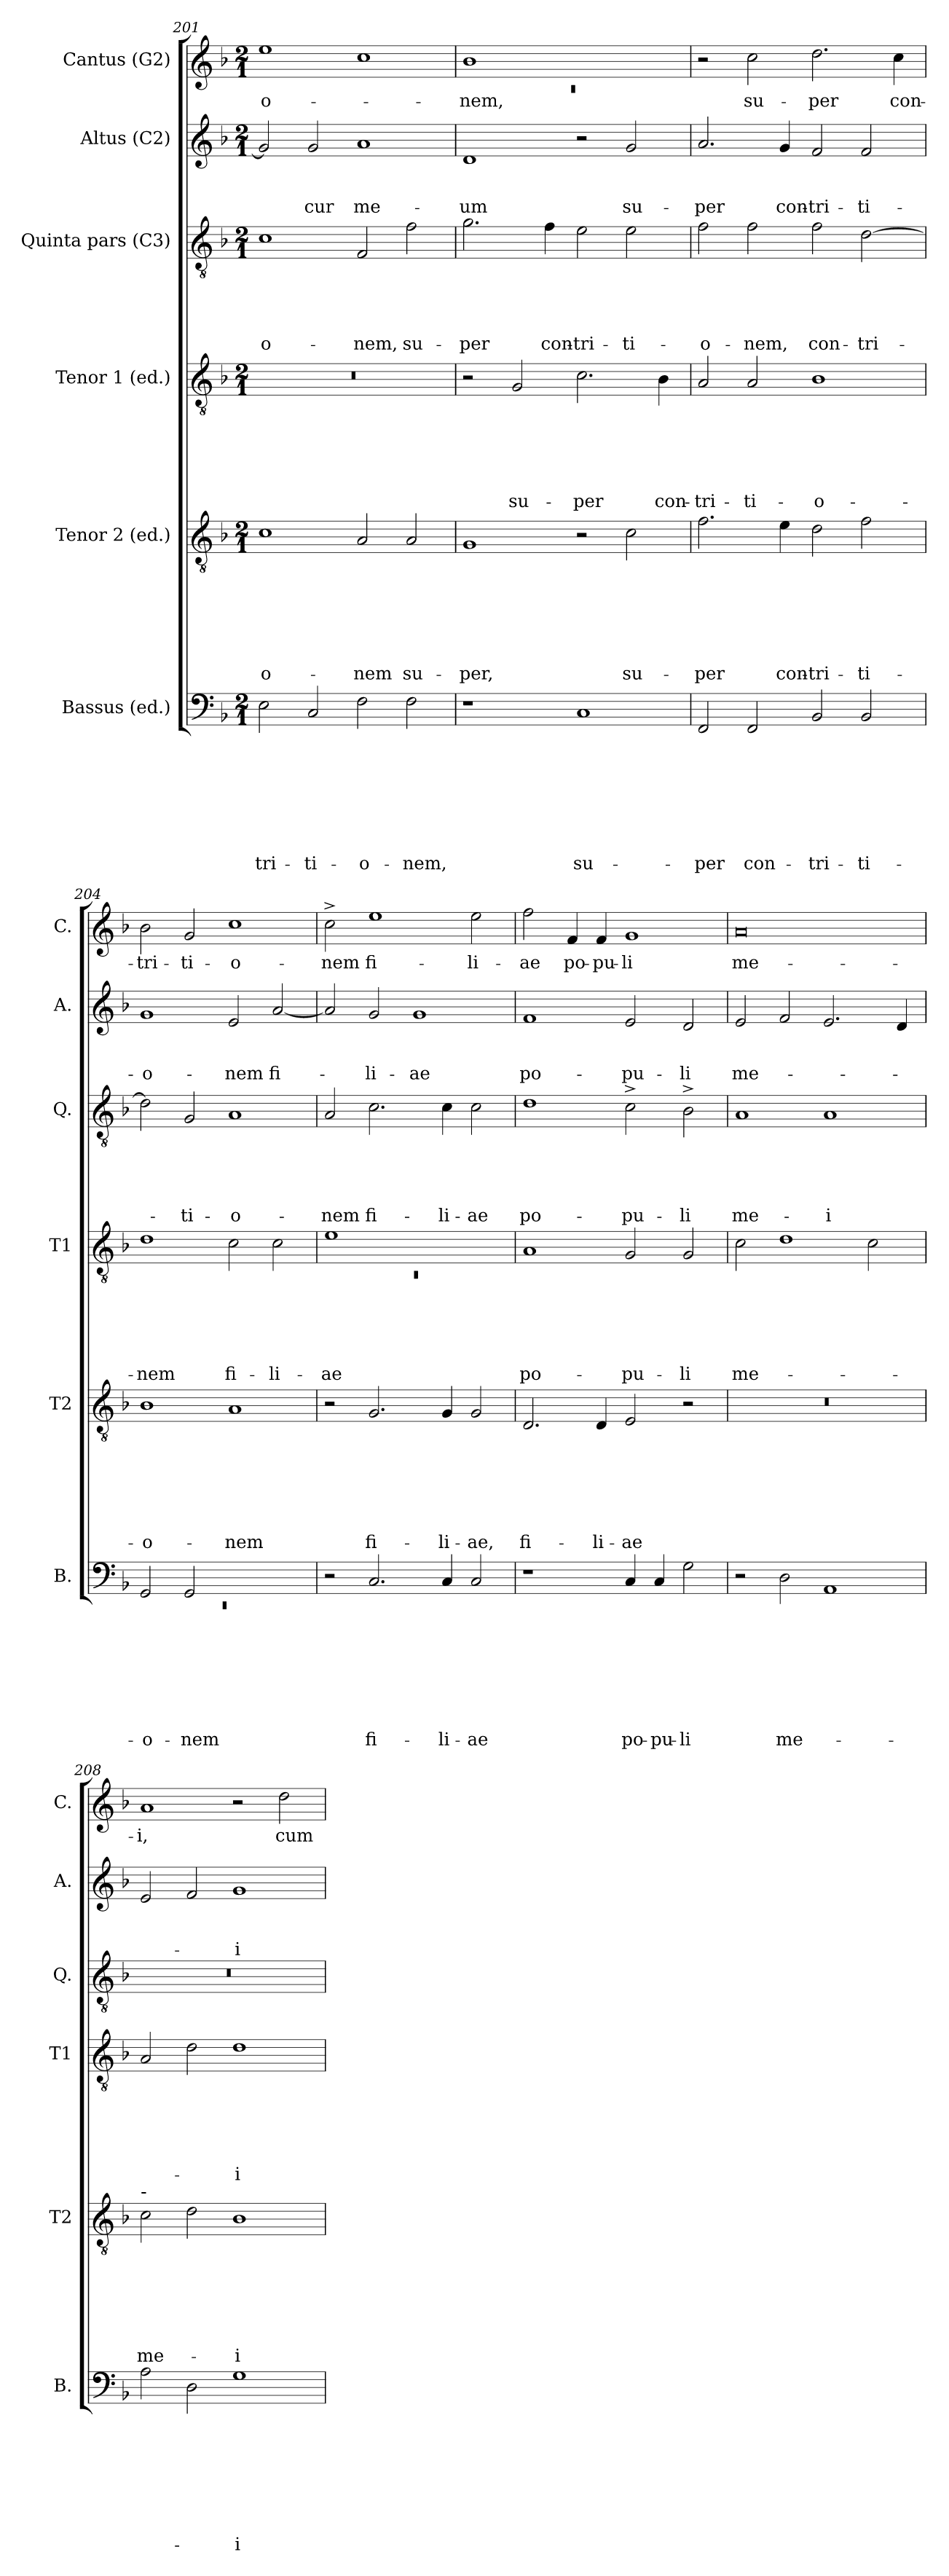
**kern	**text	**text	**text	**text	**text	**text	**text	**text	**kern	**text	**text	**text	**text	**text	**text	**text	**kern	**text	**text	**text	**text	**text	**text	**kern	**text	**text	**text	**text	**text	**kern	**text	**text	**text	**kern	**text
*part6	*part6	*part6	*part6	*part6	*part6	*part6	*part6	*part6	*part5	*part5	*part5	*part5	*part5	*part5	*part5	*part5	*part4	*part4	*part4	*part4	*part4	*part4	*part4	*part3	*part3	*part3	*part3	*part3	*part3	*part2	*part2	*part2	*part2	*part1	*part1
*staff6	*staff6	*staff6	*staff6	*staff6	*staff6	*staff6	*staff6	*staff6	*staff5	*staff5	*staff5	*staff5	*staff5	*staff5	*staff5	*staff5	*staff4	*staff4	*staff4	*staff4	*staff4	*staff4	*staff4	*staff3	*staff3	*staff3	*staff3	*staff3	*staff3	*staff2	*staff2	*staff2	*staff2	*staff1	*staff1
*I"Bassus (ed.)	*	*	*	*	*	*	*	*	*I"Tenor 2 (ed.)	*	*	*	*	*	*	*	*I"Tenor 1 (ed.)	*	*	*	*	*	*	*I"Quinta pars (C3)	*	*	*	*	*	*I"Altus (C2)	*	*	*	*I"Cantus (G2)	*
*I'B.	*	*	*	*	*	*	*	*	*I'T2	*	*	*	*	*	*	*	*I'T1	*	*	*	*	*	*	*I'Q.	*	*	*	*	*	*I'A.	*	*	*	*I'C.	*
*clefF4	*	*	*	*	*	*	*	*	*clefGv2	*	*	*	*	*	*	*	*clefGv2	*	*	*	*	*	*	*clefGv2	*	*	*	*	*	*clefG2	*	*	*	*clefG2	*
*k[b-]	*	*	*	*	*	*	*	*	*k[b-]	*	*	*	*	*	*	*	*k[b-]	*	*	*	*	*	*	*k[b-]	*	*	*	*	*	*k[b-]	*	*	*	*k[b-]	*
*F:	*	*	*	*	*	*	*	*	*F:	*	*	*	*	*	*	*	*F:	*	*	*	*	*	*	*F:	*	*	*	*	*	*F:	*	*	*	*F:	*
*M2/1	*	*	*	*	*	*	*	*	*M2/1	*	*	*	*	*	*	*	*M2/1	*	*	*	*	*	*	*M2/1	*	*	*	*	*	*M2/1	*	*	*	*M2/1	*
=201	=201	=201	=201	=201	=201	=201	=201	=201	=201	=201	=201	=201	=201	=201	=201	=201	=201	=201	=201	=201	=201	=201	=201	=201	=201	=201	=201	=201	=201	=201	=201	=201	=201	=201	=201
!	!	!	!	!	!	!	!	!LO:LY:b	!	!	!	!	!	!	!	!LO:LY:b:rj	!	!	!	!	!	!	!	!	!	!	!	!	!LO:LY:b:rj	!	!	!	!	!	!LO:LY:b:rj
2E\	.	.	.	.	.	.	.	-tri-	1c	.	.	.	.	.	.	-o-	0r	.	.	.	.	.	.	1c	.	.	.	.	-o-	2g/]	.	.	.	1ee	-o-
!	!	!	!	!	!	!	!	!LO:LY:b	!	!	!	!	!	!	!	!	!	!	!	!	!	!	!	!	!	!	!	!	!	!	!	!	!LO:LY:b	!	!
2C/	.	.	.	.	.	.	.	-ti-	.	.	.	.	.	.	.	.	.	.	.	.	.	.	.	.	.	.	.	.	.	2g/	.	.	-cur	.	.
!	!	!	!	!	!	!	!	!LO:LY:b	!	!	!	!	!	!	!	!LO:LY:b	!	!	!	!	!	!	!	!	!	!	!	!	!LO:LY:b	!	!	!	!LO:LY:b	!	!
2F\	.	.	.	.	.	.	.	-o-	2A/	.	.	.	.	.	.	-nem	.	.	.	.	.	.	.	2F/	.	.	.	.	-nem,	1a	.	.	me-	1cc	.
!	!	!	!	!	!	!	!	!LO:LY:b	!	!	!	!	!	!	!	!LO:LY:b	!	!	!	!	!	!	!	!	!	!	!	!	!LO:LY:b	!	!	!	!	!	!
2F\	.	.	.	.	.	.	.	-nem,	2A/	.	.	.	.	.	.	su-	.	.	.	.	.	.	.	2f\	.	.	.	.	su-	.	.	.	.	.	.
=202	=202	=202	=202	=202	=202	=202	=202	=202	=202	=202	=202	=202	=202	=202	=202	=202	=202	=202	=202	=202	=202	=202	=202	=202	=202	=202	=202	=202	=202	=202	=202	=202	=202	=202	=202
*	*	*	*	*	*	*	*	*	*	*	*	*	*	*	*	*	*	*	*	*	*	*	*	*	*	*	*	*	*	*	*	*	*	*^	*
!	!	!	!	!	!	!	!	!	!	!	!	!	!	!	!	!LO:LY:b	!	!	!	!	!	!	!	!	!	!	!	!	!LO:LY:b	!	!	!	!LO:LY:b	!	!LO:N:vis=1	!LO:LY:b
1r	.	.	.	.	.	.	.	.	1G	.	.	.	.	.	.	-per,	2r	.	.	.	.	.	.	2.g\	.	.	.	.	-per	1d	.	.	-um	1b-	0rc	-nem,
!	!	!	!	!	!	!	!	!	!	!	!	!	!	!	!	!	!	!	!	!	!	!	!LO:LY:b	!	!	!	!	!	!	!	!	!	!	!	!	!
.	.	.	.	.	.	.	.	.	.	.	.	.	.	.	.	.	2G/	.	.	.	.	.	su-	.	.	.	.	.	.	.	.	.	.	.	.	.
!	!	!	!	!	!	!	!	!	!	!	!	!	!	!	!	!	!	!	!	!	!	!	!	!	!	!	!	!	!LO:LY:b	!	!	!	!	!	!	!
.	.	.	.	.	.	.	.	.	.	.	.	.	.	.	.	.	.	.	.	.	.	.	.	4f\	.	.	.	.	con-	.	.	.	.	.	.	.
!	!	!	!	!	!	!	!	!LO:LY:b	!	!	!	!	!	!	!	!	!	!	!	!	!	!	!LO:LY:b	!	!	!	!	!	!LO:LY:b:rj	!	!	!	!	!	!	!
1C	.	.	.	.	.	.	.	su-	2r	.	.	.	.	.	.	.	2.c\	.	.	.	.	.	-per	2e\	.	.	.	.	-tri-	2r	.	.	.	1ryy	.	.
!	!	!	!	!	!	!	!	!	!	!	!	!	!	!	!	!LO:LY:b	!	!	!	!	!	!	!	!	!	!	!	!	!LO:LY:b	!	!	!	!LO:LY:b	!	!	!
.	.	.	.	.	.	.	.	.	2c\	.	.	.	.	.	.	su-	.	.	.	.	.	.	.	2e\	.	.	.	.	-ti-	2g/	.	.	su-	.	.	.
!	!	!	!	!	!	!	!	!	!	!	!	!	!	!	!	!	!	!	!	!	!	!	!LO:LY:b	!	!	!	!	!	!	!	!	!	!	!	!	!
.	.	.	.	.	.	.	.	.	.	.	.	.	.	.	.	.	4B-\	.	.	.	.	.	con-	.	.	.	.	.	.	.	.	.	.	.	.	.
*	*	*	*	*	*	*	*	*	*	*	*	*	*	*	*	*	*	*	*	*	*	*	*	*	*	*	*	*	*	*	*	*	*	*v	*v	*
!!LO:PB:g=z
=203	=203	=203	=203	=203	=203	=203	=203	=203	=203	=203	=203	=203	=203	=203	=203	=203	=203	=203	=203	=203	=203	=203	=203	=203	=203	=203	=203	=203	=203	=203	=203	=203	=203	=203	=203
!	!	!	!	!	!	!	!	!LO:LY:b	!	!	!	!	!	!	!	!LO:LY:b	!	!	!	!	!	!	!LO:LY:b	!	!	!	!	!	!LO:LY:b	!	!	!	!LO:LY:b	!	!
2FF/	.	.	.	.	.	.	.	-per	2.f\	.	.	.	.	.	.	-per	2A/	.	.	.	.	.	-tri-	2f\	.	.	.	.	-o-	2.a/	.	.	-per	2r	.
!	!	!	!	!	!	!	!	!LO:LY:b	!	!	!	!	!	!	!	!	!	!	!	!	!	!	!LO:LY:b	!	!	!	!	!	!LO:LY:b	!	!	!	!	!	!LO:LY:b
2FF/	.	.	.	.	.	.	.	con-	.	.	.	.	.	.	.	.	2A/	.	.	.	.	.	-ti-	2f\	.	.	.	.	-nem,	.	.	.	.	2cc\	su-
!	!	!	!	!	!	!	!	!	!	!	!	!	!	!	!	!LO:LY:b	!	!	!	!	!	!	!	!	!	!	!	!	!	!	!	!	!LO:LY:b	!	!
.	.	.	.	.	.	.	.	.	4e\	.	.	.	.	.	.	con-	.	.	.	.	.	.	.	.	.	.	.	.	.	4g/	.	.	con-	.	.
!	!	!	!	!	!	!	!	!LO:LY:b	!	!	!	!	!	!	!	!LO:LY:b:rj	!	!	!	!	!	!	!LO:LY:b:rj	!	!	!	!	!	!LO:LY:b	!	!	!	!LO:LY:b:rj	!	!LO:LY:b
2BB-/	.	.	.	.	.	.	.	-tri-	2d\	.	.	.	.	.	.	-tri-	1B-	.	.	.	.	.	-o-	2f\	.	.	.	.	con-	2f/	.	.	-tri-	2.dd\	-per
!	!	!	!	!	!	!	!	!LO:LY:b	!	!	!	!	!	!	!	!LO:LY:b	!	!	!	!	!	!	!	!	!	!	!	!	!LO:LY:b	!	!	!	!LO:LY:b	!	!
2BB-/	.	.	.	.	.	.	.	-ti-	2f\	.	.	.	.	.	.	-ti-	.	.	.	.	.	.	.	[>2d\	.	.	.	.	-tri-	2f/	.	.	-ti-	.	.
!	!	!	!	!	!	!	!	!	!	!	!	!	!	!	!	!	!	!	!	!	!	!	!	!	!	!	!	!	!	!	!	!	!	!	!LO:LY:b
.	.	.	.	.	.	.	.	.	.	.	.	.	.	.	.	.	.	.	.	.	.	.	.	.	.	.	.	.	.	.	.	.	.	4cc\	con-
=204	=204	=204	=204	=204	=204	=204	=204	=204	=204	=204	=204	=204	=204	=204	=204	=204	=204	=204	=204	=204	=204	=204	=204	=204	=204	=204	=204	=204	=204	=204	=204	=204	=204	=204	=204
*^	*	*	*	*	*	*	*	*	*	*	*	*	*	*	*	*	*	*	*	*	*	*	*	*	*	*	*	*	*	*	*	*	*	*	*
!	!LO:N:vis=1	!	!	!	!	!	!	!	!LO:LY:b	!	!	!	!	!	!	!	!LO:LY:b:rj	!	!	!	!	!	!	!LO:LY:b	!	!	!	!	!	!	!	!	!	!LO:LY:b:rj	!	!LO:LY:b
2GG/	0rEE	.	.	.	.	.	.	.	-o-	1B-	.	.	.	.	.	.	-o-	1d	.	.	.	.	.	-nem	2d\]	.	.	.	.	.	1g	.	.	-o-	2b-\	-tri-
!	!	!	!	!	!	!	!	!	!LO:LY:b	!	!	!	!	!	!	!	!	!	!	!	!	!	!	!	!	!	!	!	!	!LO:LY:b	!	!	!	!	!	!LO:LY:b
2GG/	.	.	.	.	.	.	.	.	-nem	.	.	.	.	.	.	.	.	.	.	.	.	.	.	.	2G/	.	.	.	.	-ti-	.	.	.	.	2g/	-ti-
!	!	!	!	!	!	!	!	!	!	!	!	!	!	!	!	!	!LO:LY:b	!	!	!	!	!	!	!LO:LY:b	!	!	!	!	!	!LO:LY:b:rj	!	!	!	!LO:LY:b	!	!LO:LY:b:rj
1ryy	.	.	.	.	.	.	.	.	.	1A	.	.	.	.	.	.	-nem	2c\	.	.	.	.	.	fi-	1A	.	.	.	.	-o-	2e/	.	.	-nem	1cc	-o-
!	!	!	!	!	!	!	!	!	!	!	!	!	!	!	!	!	!	!	!	!	!	!	!	!LO:LY:b	!	!	!	!	!	!	!	!	!	!LO:LY:b	!	!
.	.	.	.	.	.	.	.	.	.	.	.	.	.	.	.	.	.	2c\	.	.	.	.	.	-li-	.	.	.	.	.	.	[<2a/	.	.	fi-	.	.
*v	*v	*	*	*	*	*	*	*	*	*	*	*	*	*	*	*	*	*	*	*	*	*	*	*	*	*	*	*	*	*	*	*	*	*	*	*
=205	=205	=205	=205	=205	=205	=205	=205	=205	=205	=205	=205	=205	=205	=205	=205	=205	=205	=205	=205	=205	=205	=205	=205	=205	=205	=205	=205	=205	=205	=205	=205	=205	=205	=205	=205
*	*	*	*	*	*	*	*	*	*	*	*	*	*	*	*	*	*^	*	*	*	*	*	*	*	*	*	*	*	*	*	*	*	*	*	*
!	!	!	!	!	!	!	!	!	!	!	!	!	!	!	!	!	!	!LO:N:vis=1	!	!	!	!	!	!LO:LY:b	!	!	!	!	!	!LO:LY:b	!	!	!	!	!	!LO:LY:b
2r	.	.	.	.	.	.	.	.	2r	.	.	.	.	.	.	.	1e	0rC	.	.	.	.	.	-ae	2A/	.	.	.	.	-nem	2a/]	.	.	.	2cc^>\	-nem
!	!	!	!	!	!	!	!	!LO:LY:b	!	!	!	!	!	!	!	!LO:LY:b	!	!	!	!	!	!	!	!	!	!	!	!	!	!LO:LY:b	!	!	!	!LO:LY:b	!	!LO:LY:b
2.C/	.	.	.	.	.	.	.	fi-	2.G/	.	.	.	.	.	.	fi-	.	.	.	.	.	.	.	.	2.c\	.	.	.	.	fi-	2g/	.	.	-li-	1ee	fi-
!	!	!	!	!	!	!	!	!	!	!	!	!	!	!	!	!	!	!	!	!	!	!	!	!	!	!	!	!	!	!	!	!	!	!LO:LY:b	!	!
.	.	.	.	.	.	.	.	.	.	.	.	.	.	.	.	.	1ryy	.	.	.	.	.	.	.	.	.	.	.	.	.	1g	.	.	-ae	.	.
!	!	!	!	!	!	!	!	!LO:LY:b	!	!	!	!	!	!	!	!LO:LY:b	!	!	!	!	!	!	!	!	!	!	!	!	!	!LO:LY:b	!	!	!	!	!	!
4C/	.	.	.	.	.	.	.	-li-	4G/	.	.	.	.	.	.	-li-	.	.	.	.	.	.	.	.	4c\	.	.	.	.	-li-	.	.	.	.	.	.
!	!	!	!	!	!	!	!	!LO:LY:b	!	!	!	!	!	!	!	!LO:LY:b	!	!	!	!	!	!	!	!	!	!	!	!	!	!LO:LY:b	!	!	!	!	!	!LO:LY:b
2C/	.	.	.	.	.	.	.	-ae	2G/	.	.	.	.	.	.	-ae,	.	.	.	.	.	.	.	.	2c\	.	.	.	.	-ae	.	.	.	.	2ee\	-li-
*	*	*	*	*	*	*	*	*	*	*	*	*	*	*	*	*	*v	*v	*	*	*	*	*	*	*	*	*	*	*	*	*	*	*	*	*	*
=206	=206	=206	=206	=206	=206	=206	=206	=206	=206	=206	=206	=206	=206	=206	=206	=206	=206	=206	=206	=206	=206	=206	=206	=206	=206	=206	=206	=206	=206	=206	=206	=206	=206	=206	=206
!	!	!	!	!	!	!	!	!	!	!	!	!	!	!	!	!LO:LY:b	!	!	!	!	!	!	!LO:LY:b	!	!	!	!	!	!LO:LY:b	!	!	!	!LO:LY:b	!	!LO:LY:b
1r	.	.	.	.	.	.	.	.	2.D/	.	.	.	.	.	.	fi-	1A	.	.	.	.	.	po-	1d	.	.	.	.	po-	1f	.	.	po-	2ff\	-ae
!	!	!	!	!	!	!	!	!	!	!	!	!	!	!	!	!	!	!	!	!	!	!	!	!	!	!	!	!	!	!	!	!	!	!	!LO:LY:b
.	.	.	.	.	.	.	.	.	.	.	.	.	.	.	.	.	.	.	.	.	.	.	.	.	.	.	.	.	.	.	.	.	.	4f/	po-
!	!	!	!	!	!	!	!	!	!	!	!	!	!	!	!	!LO:LY:b	!	!	!	!	!	!	!	!	!	!	!	!	!	!	!	!	!	!	!LO:LY:b:rj
.	.	.	.	.	.	.	.	.	4D/	.	.	.	.	.	.	-li-	.	.	.	.	.	.	.	.	.	.	.	.	.	.	.	.	.	4f/	-pu-
!	!	!	!	!	!	!	!	!LO:LY:b	!	!	!	!	!	!	!	!LO:LY:b	!	!	!	!	!	!	!LO:LY:b	!	!	!	!	!	!LO:LY:b	!	!	!	!LO:LY:b	!	!LO:LY:b:rj
4C/	.	.	.	.	.	.	.	po-	2E/	.	.	.	.	.	.	-ae	2G/	.	.	.	.	.	-pu-	2c^>\	.	.	.	.	-pu-	2e/	.	.	-pu-	1g	-li
!	!	!	!	!	!	!	!	!LO:LY:b:rj	!	!	!	!	!	!	!	!	!	!	!	!	!	!	!	!	!	!	!	!	!	!	!	!	!	!	!
4C/	.	.	.	.	.	.	.	-pu-	.	.	.	.	.	.	.	.	.	.	.	.	.	.	.	.	.	.	.	.	.	.	.	.	.	.	.
!	!	!	!	!	!	!	!	!LO:LY:b	!	!	!	!	!	!	!	!	!	!	!	!	!	!	!LO:LY:b	!	!	!	!	!	!LO:LY:b	!	!	!	!LO:LY:b	!	!
2G\	.	.	.	.	.	.	.	-li	2r	.	.	.	.	.	.	.	2G/	.	.	.	.	.	-li	2B-^>\	.	.	.	.	-li	2d/	.	.	-li	.	.
=207	=207	=207	=207	=207	=207	=207	=207	=207	=207	=207	=207	=207	=207	=207	=207	=207	=207	=207	=207	=207	=207	=207	=207	=207	=207	=207	=207	=207	=207	=207	=207	=207	=207	=207	=207
!	!	!	!	!	!	!	!	!	!	!	!	!	!	!	!	!	!	!	!	!	!	!	!LO:LY:b	!	!	!	!	!	!LO:LY:b	!	!	!	!LO:LY:b	!	!LO:LY:b:rj
2r	.	.	.	.	.	.	.	.	0r	.	.	.	.	.	.	.	2c\	.	.	.	.	.	me-	1A	.	.	.	.	me-	2e/	.	.	me-	0a	me-
!	!	!	!	!	!	!	!	!LO:LY:b	!	!	!	!	!	!	!	!	!	!	!	!	!	!	!	!	!	!	!	!	!	!	!	!	!	!	!
2D\	.	.	.	.	.	.	.	me-	.	.	.	.	.	.	.	.	1d	.	.	.	.	.	.	.	.	.	.	.	.	2f/	.	.	.	.	.
!	!	!	!	!	!	!	!	!	!	!	!	!	!	!	!	!	!	!	!	!	!	!	!	!	!	!	!	!	!LO:LY:b:rj	!	!	!	!	!	!
1AA	.	.	.	.	.	.	.	.	.	.	.	.	.	.	.	.	.	.	.	.	.	.	.	1A	.	.	.	.	-i	2.e/	.	.	.	.	.
.	.	.	.	.	.	.	.	.	.	.	.	.	.	.	.	.	2c\	.	.	.	.	.	.	.	.	.	.	.	.	.	.	.	.	.	.
.	.	.	.	.	.	.	.	.	.	.	.	.	.	.	.	.	.	.	.	.	.	.	.	.	.	.	.	.	.	4d/	.	.	.	.	.
!!LO:LB:g=z
=208	=208	=208	=208	=208	=208	=208	=208	=208	=208	=208	=208	=208	=208	=208	=208	=208	=208	=208	=208	=208	=208	=208	=208	=208	=208	=208	=208	=208	=208	=208	=208	=208	=208	=208	=208
!	!	!	!	!	!	!	!	!	!LO:TX:a:t=-	!	!	!	!	!	!	!	!	!	!	!	!	!	!	!	!	!	!	!	!	!	!	!	!	!	!
!	!	!	!	!	!	!	!	!	!	!	!	!	!	!	!	!LO:LY:b	!	!	!	!	!	!	!	!	!	!	!	!	!	!	!	!	!	!	!LO:LY:b
2A\	.	.	.	.	.	.	.	.	2c\	.	.	.	.	.	.	me-	2A/	.	.	.	.	.	.	0r	.	.	.	.	.	2e/	.	.	.	1a	-i,
2D\	.	.	.	.	.	.	.	.	2d\	.	.	.	.	.	.	.	2d\	.	.	.	.	.	.	.	.	.	.	.	.	2f/	.	.	.	.	.
!	!	!	!	!	!	!	!	!LO:LY:b:rj	!	!	!	!	!	!	!	!LO:LY:b:rj	!	!	!	!	!	!	!LO:LY:b:rj	!	!	!	!	!	!	!	!	!	!LO:LY:b:rj	!	!
1G	.	.	.	.	.	.	.	-i	1B-	.	.	.	.	.	.	-i	1d	.	.	.	.	.	-i	.	.	.	.	.	.	1g	.	.	-i	2r	.
!	!	!	!	!	!	!	!	!	!	!	!	!	!	!	!	!	!	!	!	!	!	!	!	!	!	!	!	!	!	!	!	!	!	!	!LO:LY:b
.	.	.	.	.	.	.	.	.	.	.	.	.	.	.	.	.	.	.	.	.	.	.	.	.	.	.	.	.	.	.	.	.	.	2dd\	cum
=	=	=	=	=	=	=	=	=	=	=	=	=	=	=	=	=	=	=	=	=	=	=	=	=	=	=	=	=	=	=	=	=	=	=	=
*-	*-	*-	*-	*-	*-	*-	*-	*-	*-	*-	*-	*-	*-	*-	*-	*-	*-	*-	*-	*-	*-	*-	*-	*-	*-	*-	*-	*-	*-	*-	*-	*-	*-	*-	*-
